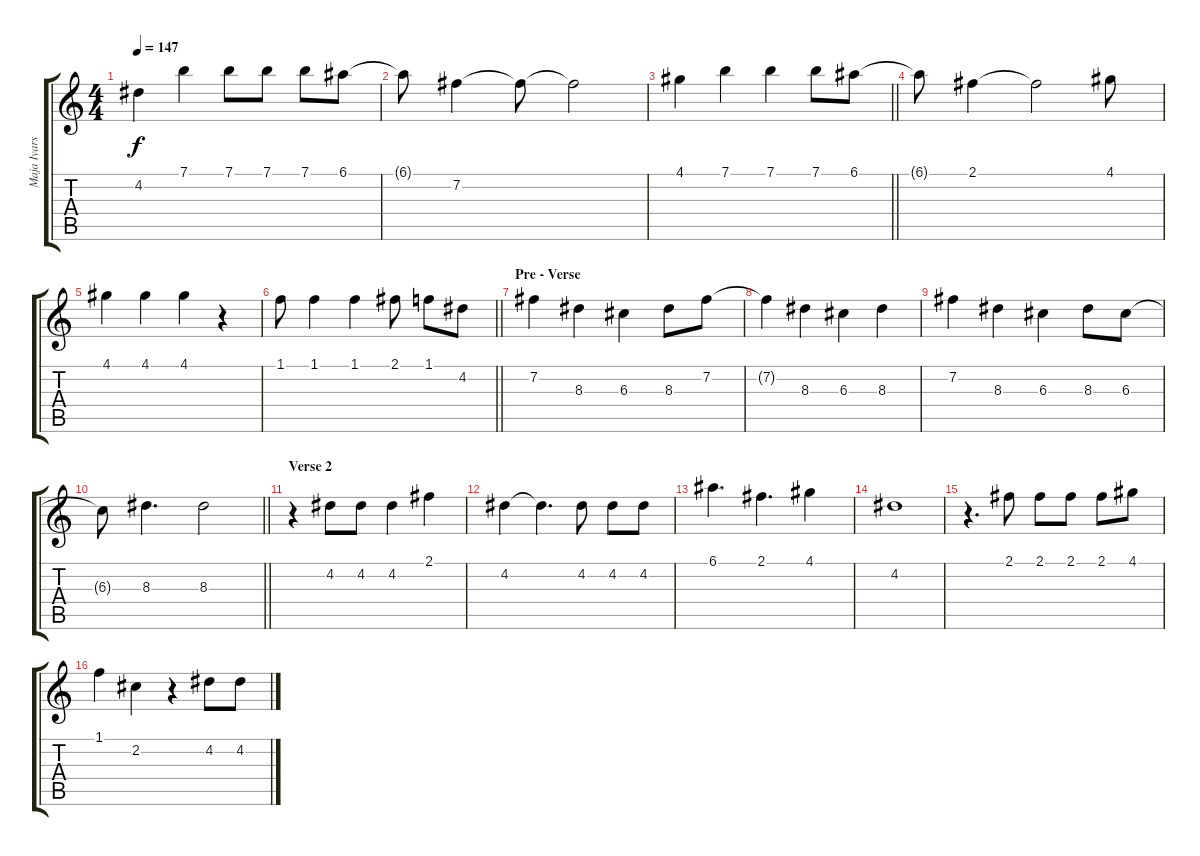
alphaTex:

\track ("Maja Ivarsson" "Maja Ivars") {instrument distortionguitar}
\staff {score tabs}
\tuning (E4 B3 G3 D3 A2 E2) {hide}
\ts (4 4)
\tempo 147
\clef g2
\ks c
4.2.4{dy f} 7.1.4 7.1.8 7.1.8 7.1.8 6.1.8 |
6.1{t}.8 7.2.4 7.2{t}.8 7.2{t}.2 |
\barLineRight lightlight
4.1.4 7.1.4 7.1.4 7.1.8 6.1.8 |
\section ("" "")
6.1{t}.8 2.1.4 2.1{t}.2 4.1.8 |
4.1.4 4.1.4 4.1.4 r.4 |
\barLineRight lightlight
1.1.8 1.1.4 1.1.4 2.1.8 1.1.8 4.2.8 |
\section ("" "Pre - Verse")
7.2.4 8.3.4 6.3.4 8.3.8 7.2.8 |
7.2{t}.4 8.3.4 6.3.4 8.3.4 |
7.2.4 8.3.4 6.3.4 8.3.8 6.3.8 |
\barLineRight lightlight
6.3{t}.8 8.3.4{d} 8.3.2 |
\section ("" "Verse 2")
r.4 4.2.8 4.2.8 4.2.4 2.1.4 |
4.2.4 4.2{t}.4{d} 4.2.8 4.2.8 4.2.8 |
6.1.4{d} 2.1.4{d} 4.1.4 |
4.2.1 |
r.4{d} 2.1.8 2.1.8 2.1.8 2.1.8 4.1.8 |
1.1.4 2.2.4 r.4 4.2.8 4.2.8
